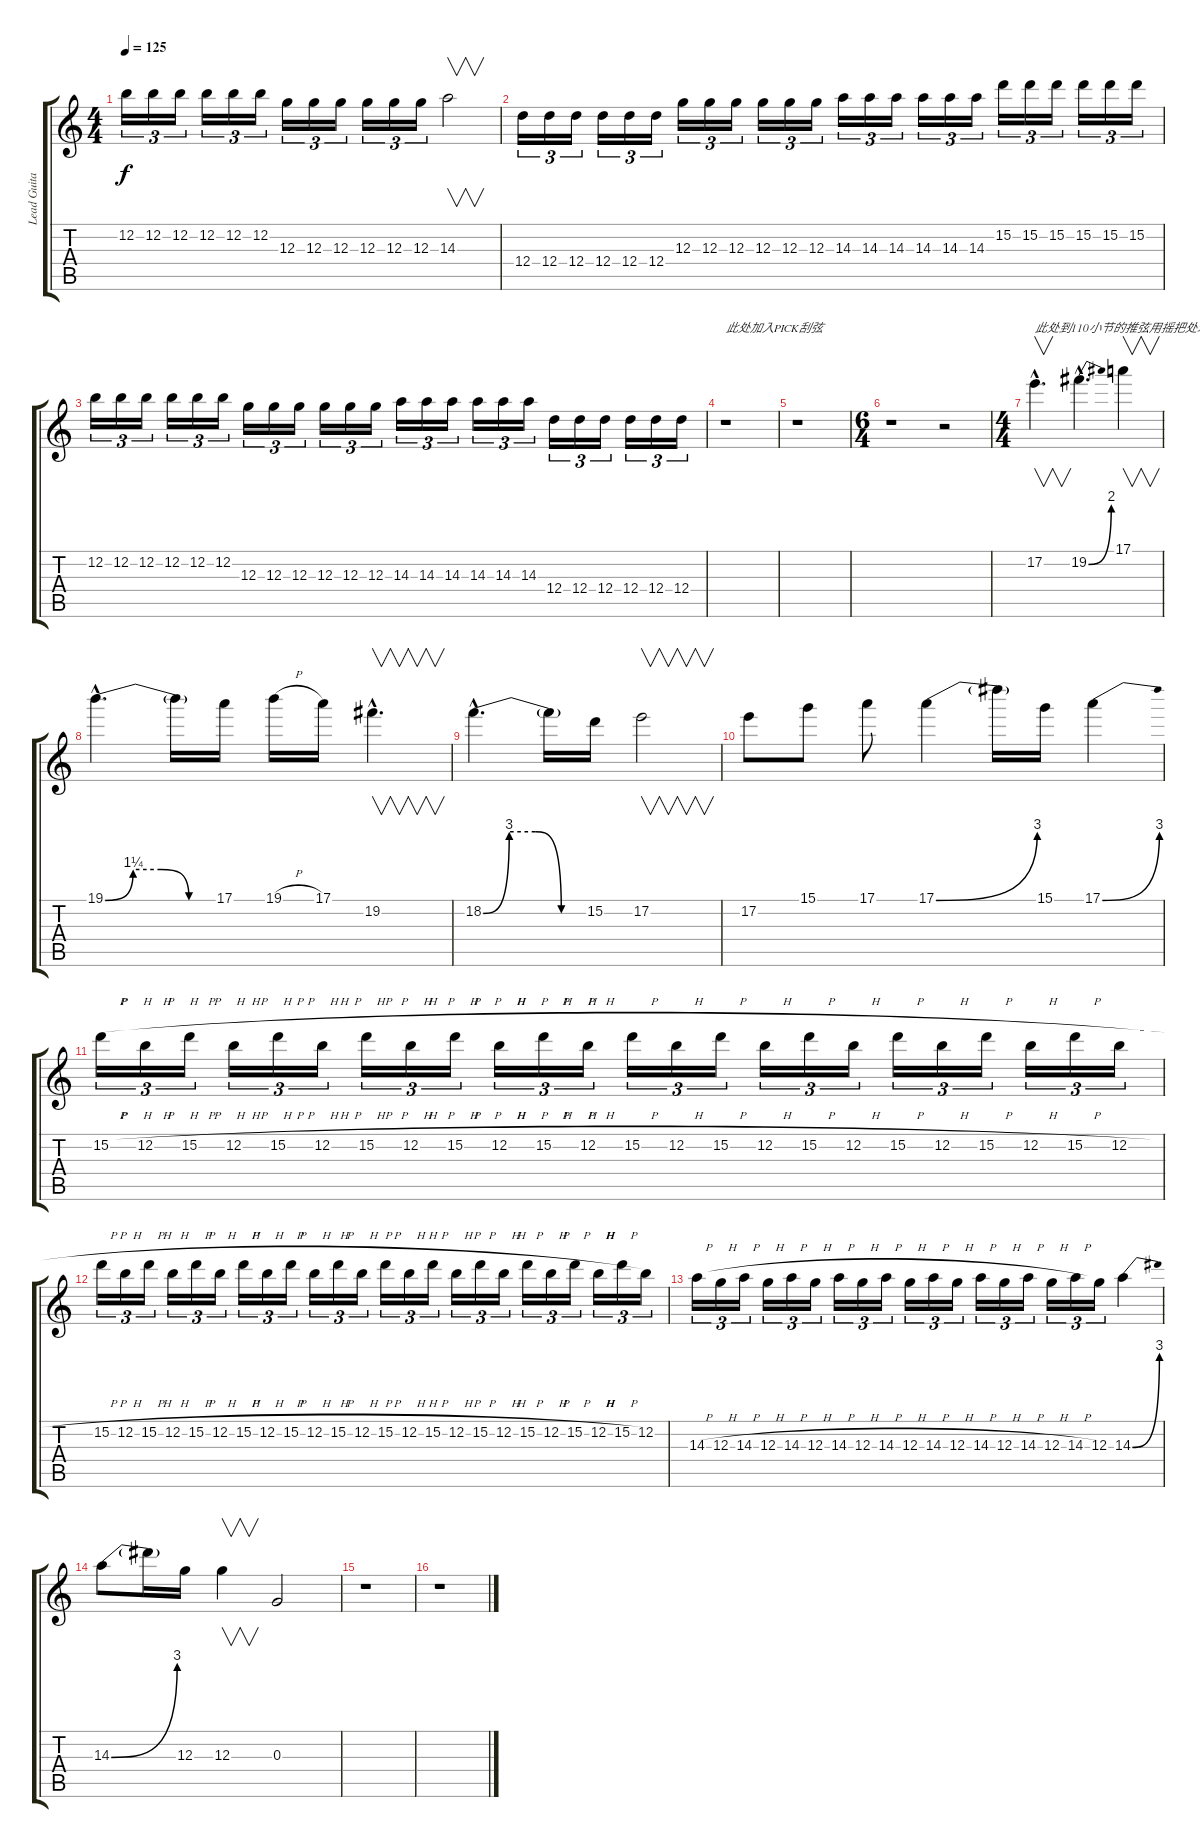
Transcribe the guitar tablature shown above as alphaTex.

\track ("Lead Guitar2" "Lead Guita") {instrument overdrivenguitar}
\staff {score tabs}
\tuning (E4 B3 G3 D3 A2 E2) {hide}
\ts (4 4)
\tempo 125
\clef g2
\ks c
12.2.16{tu (3 2) dy f} 12.2.16{tu (3 2)} 12.2.16{tu (3 2)} 12.2.16{tu (3 2)} 12.2.16{tu (3 2)} 12.2.16{tu (3 2)} 12.3.16{tu (3 2)} 12.3.16{tu (3 2)} 12.3.16{tu (3 2)} 12.3.16{tu (3 2)} 12.3.16{tu (3 2)} 12.3.16{tu (3 2)} 14.3.2{v} |
12.4.16{tu (3 2)} 12.4.16{tu (3 2)} 12.4.16{tu (3 2)} 12.4.16{tu (3 2)} 12.4.16{tu (3 2)} 12.4.16{tu (3 2)} 12.3.16{tu (3 2)} 12.3.16{tu (3 2)} 12.3.16{tu (3 2)} 12.3.16{tu (3 2)} 12.3.16{tu (3 2)} 12.3.16{tu (3 2)} 14.3.16{tu (3 2)} 14.3.16{tu (3 2)} 14.3.16{tu (3 2)} 14.3.16{tu (3 2)} 14.3.16{tu (3 2)} 14.3.16{tu (3 2)} 15.2.16{tu (3 2)} 15.2.16{tu (3 2)} 15.2.16{tu (3 2)} 15.2.16{tu (3 2)} 15.2.16{tu (3 2)} 15.2.16{tu (3 2)} |
12.2.16{tu (3 2)} 12.2.16{tu (3 2)} 12.2.16{tu (3 2)} 12.2.16{tu (3 2)} 12.2.16{tu (3 2)} 12.2.16{tu (3 2)} 12.3.16{tu (3 2)} 12.3.16{tu (3 2)} 12.3.16{tu (3 2)} 12.3.16{tu (3 2)} 12.3.16{tu (3 2)} 12.3.16{tu (3 2)} 14.3.16{tu (3 2)} 14.3.16{tu (3 2)} 14.3.16{tu (3 2)} 14.3.16{tu (3 2)} 14.3.16{tu (3 2)} 14.3.16{tu (3 2)} 12.4.16{tu (3 2)} 12.4.16{tu (3 2)} 12.4.16{tu (3 2)} 12.4.16{tu (3 2)} 12.4.16{tu (3 2)} 12.4.16{tu (3 2)} |
r.1{txt "此处加入PICK刮弦"} |
r.1 |
\ts (6 4)
r.1 r.2 |
\ts (4 4)
17.2{hac}.4{v d txt "此处到110小节的推弦用摇把处理"} 19.2{be (bend 0 0 60 8) hac}.4{d} 17.1.4{v} |
19.1{be (custom 0 0 15 5 30 5 45 0 60 0) hac}.4{d} 19.1{t}.16 17.1.16 19.1{h}.16 17.1.16 19.2{hac}.4{v d} |
18.2{be (custom 0 0 15 12 30 12 45 0 60 0) hac}.4{d} 18.2{t}.16 15.2.16 17.2.2{v} |
17.2.8 15.1.8 17.1.8 17.1{be (bend 0 0 60 12)}.4 17.1{t}.16 15.1.16 17.1{be (bend 0 0 60 12)}.4 |
15.2{h}.16{tu (3 2)} 12.2{h}.16{tu (3 2)} 15.2{h}.16{tu (3 2)} 12.2{h}.16{tu (3 2)} 15.2{h}.16{tu (3 2)} 12.2{h}.16{tu (3 2)} 15.2{h}.16{tu (3 2)} 12.2{h}.16{tu (3 2)} 15.2{h}.16{tu (3 2)} 12.2{h}.16{tu (3 2)} 15.2{h}.16{tu (3 2)} 12.2{h}.16{tu (3 2)} 15.2{h}.16{tu (3 2)} 12.2{h}.16{tu (3 2)} 15.2{h}.16{tu (3 2)} 12.2{h}.16{tu (3 2)} 15.2{h}.16{tu (3 2)} 12.2{h}.16{tu (3 2)} 15.2{h}.16{tu (3 2)} 12.2{h}.16{tu (3 2)} 15.2{h}.16{tu (3 2)} 12.2{h}.16{tu (3 2)} 15.2{h}.16{tu (3 2)} 12.2{h}.16{tu (3 2)} |
15.2{h}.16{tu (3 2)} 12.2{h}.16{tu (3 2)} 15.2{h}.16{tu (3 2)} 12.2{h}.16{tu (3 2)} 15.2{h}.16{tu (3 2)} 12.2{h}.16{tu (3 2)} 15.2{h}.16{tu (3 2)} 12.2{h}.16{tu (3 2)} 15.2{h}.16{tu (3 2)} 12.2{h}.16{tu (3 2)} 15.2{h}.16{tu (3 2)} 12.2{h}.16{tu (3 2)} 15.2{h}.16{tu (3 2)} 12.2{h}.16{tu (3 2)} 15.2{h}.16{tu (3 2)} 12.2{h}.16{tu (3 2)} 15.2{h}.16{tu (3 2)} 12.2{h}.16{tu (3 2)} 15.2{h}.16{tu (3 2)} 12.2{h}.16{tu (3 2)} 15.2{h}.16{tu (3 2)} 12.2{h}.16{tu (3 2)} 15.2{h}.16{tu (3 2)} 12.2.16{tu (3 2)} |
14.3{h}.16{tu (3 2)} 12.3{h}.16{tu (3 2)} 14.3{h}.16{tu (3 2)} 12.3{h}.16{tu (3 2)} 14.3{h}.16{tu (3 2)} 12.3{h}.16{tu (3 2)} 14.3{h}.16{tu (3 2)} 12.3{h}.16{tu (3 2)} 14.3{h}.16{tu (3 2)} 12.3{h}.16{tu (3 2)} 14.3{h}.16{tu (3 2)} 12.3{h}.16{tu (3 2)} 14.3{h}.16{tu (3 2)} 12.3{h}.16{tu (3 2)} 14.3{h}.16{tu (3 2)} 12.3{h}.16{tu (3 2)} 14.3{h}.16{tu (3 2)} 12.3.16{tu (3 2)} 14.3{be (bend 0 0 60 12)}.4 |
14.3{be (bend 0 0 60 12)}.8 14.3{t}.16 12.3.16 12.3.4{v} 0.3.2 |
r.1 |
r.1
